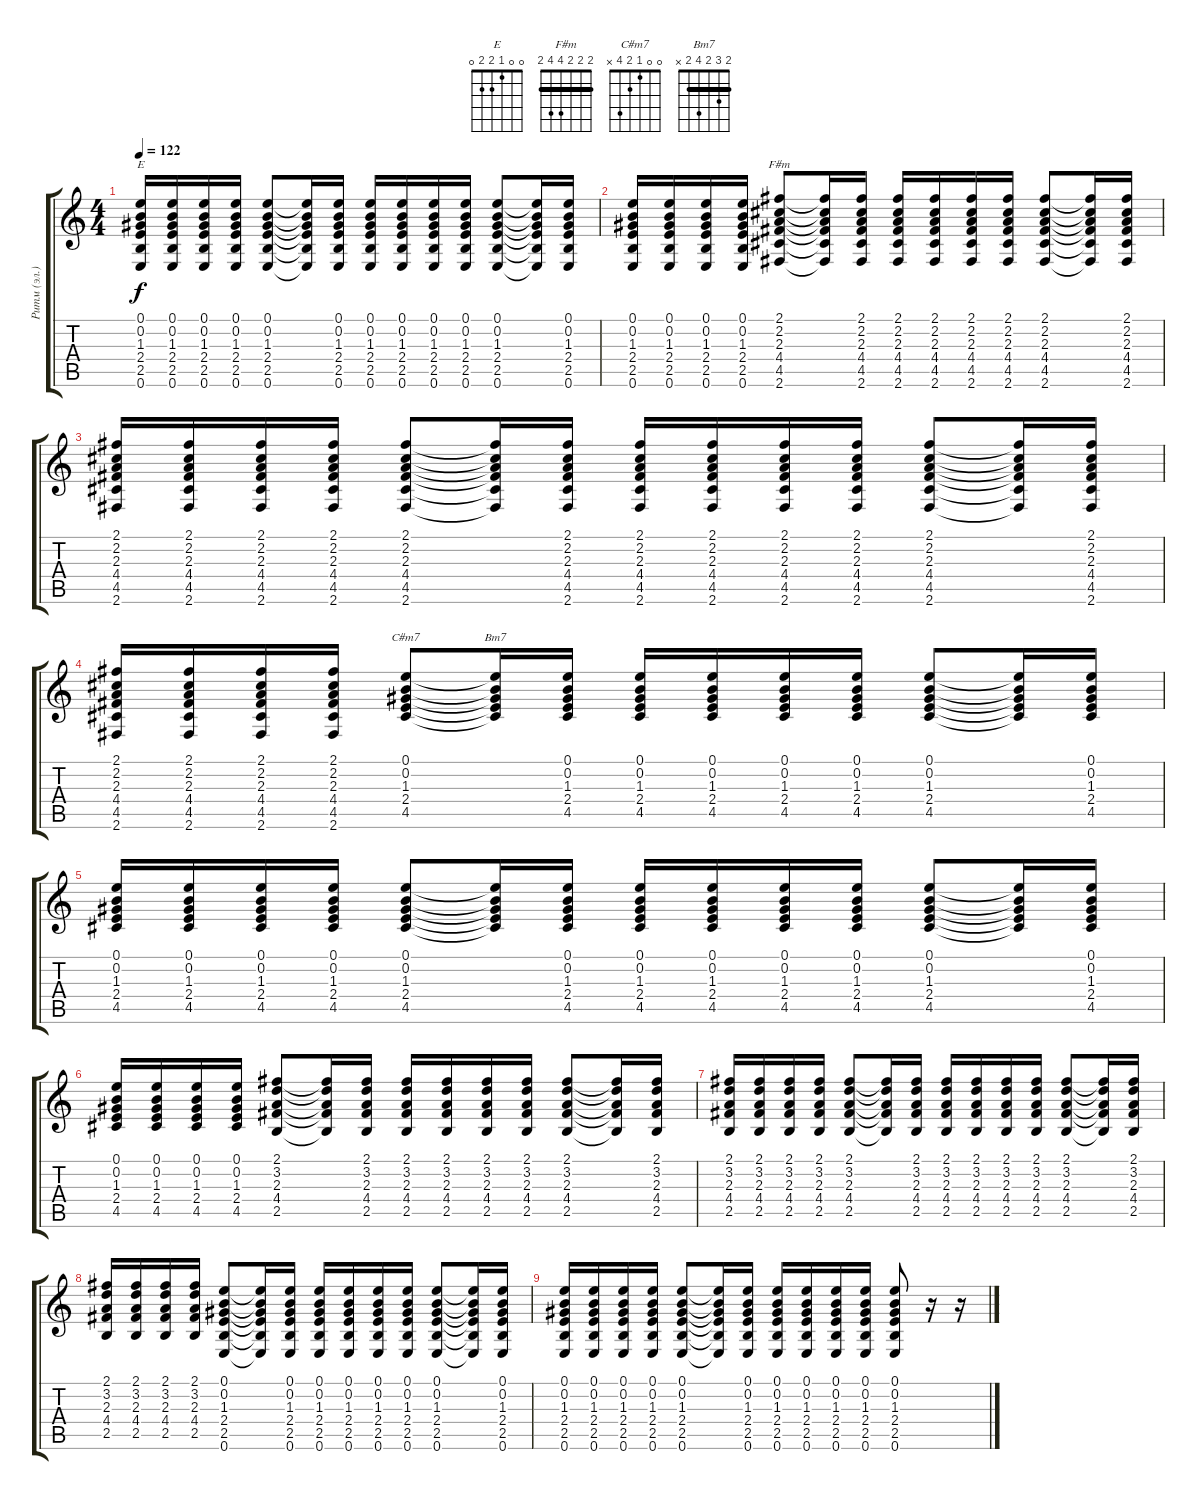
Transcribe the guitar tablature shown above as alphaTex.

\track ("Ритм (эл.)" "Ритм (эл.)") {instrument electricguitarclean}
\staff {score tabs}
\tuning (E4 B3 G3 D3 A2 E2) {hide}
\chord ("E" 0 0 1 2 2 0)
\chord ("F#m" 2 2 2 4 4 2) {barre 2}
\chord ("C#m7" 0 0 1 2 4 x)
\chord ("Bm7" 2 3 2 4 2 x) {barre 2}
\ts (4 4)
\tempo 122
\clef g2
\ks c
(0.1 0.2 1.3 2.4 2.5 0.6).16{ch "E" dy f} (0.1 0.2 1.3 2.4 2.5 0.6).16 (0.1 0.2 1.3 2.4 2.5 0.6).16 (0.1 0.2 1.3 2.4 2.5 0.6).16 (0.1 0.2 1.3 2.4 2.5 0.6).8 (0.1{t} 0.2{t} 1.3{t} 2.4{t} 2.5{t} 0.6{t}).16 (0.1 0.2 1.3 2.4 2.5 0.6).16 (0.1 0.2 1.3 2.4 2.5 0.6).16 (0.1 0.2 1.3 2.4 2.5 0.6).16 (0.1 0.2 1.3 2.4 2.5 0.6).16 (0.1 0.2 1.3 2.4 2.5 0.6).16 (0.1 0.2 1.3 2.4 2.5 0.6).8 (0.1{t} 0.2{t} 1.3{t} 2.4{t} 2.5{t} 0.6{t}).16 (0.1 0.2 1.3 2.4 2.5 0.6).16 |
(0.1 0.2 1.3 2.4 2.5 0.6).16 (0.1 0.2 1.3 2.4 2.5 0.6).16 (0.1 0.2 1.3 2.4 2.5 0.6).16 (0.1 0.2 1.3 2.4 2.5 0.6).16 (2.1 2.2 2.3 4.4 4.5 2.6).8{ch "F#m"} (2.1{t} 2.2{t} 2.3{t} 4.4{t} 4.5{t} 2.6{t}).16 (2.1 2.2 2.3 4.4 4.5 2.6).16 (2.1 2.2 2.3 4.4 4.5 2.6).16 (2.1 2.2 2.3 4.4 4.5 2.6).16 (2.1 2.2 2.3 4.4 4.5 2.6).16 (2.1 2.2 2.3 4.4 4.5 2.6).16 (2.1 2.2 2.3 4.4 4.5 2.6).8 (2.1{t} 2.2{t} 2.3{t} 4.4{t} 4.5{t} 2.6{t}).16 (2.1 2.2 2.3 4.4 4.5 2.6).16 |
(2.1 2.2 2.3 4.4 4.5 2.6).16 (2.1 2.2 2.3 4.4 4.5 2.6).16 (2.1 2.2 2.3 4.4 4.5 2.6).16 (2.1 2.2 2.3 4.4 4.5 2.6).16 (2.1 2.2 2.3 4.4 4.5 2.6).8 (2.1{t} 2.2{t} 2.3{t} 4.4{t} 4.5{t} 2.6{t}).16 (2.1 2.2 2.3 4.4 4.5 2.6).16 (2.1 2.2 2.3 4.4 4.5 2.6).16 (2.1 2.2 2.3 4.4 4.5 2.6).16 (2.1 2.2 2.3 4.4 4.5 2.6).16 (2.1 2.2 2.3 4.4 4.5 2.6).16 (2.1 2.2 2.3 4.4 4.5 2.6).8 (2.1{t} 2.2{t} 2.3{t} 4.4{t} 4.5{t} 2.6{t}).16 (2.1 2.2 2.3 4.4 4.5 2.6).16 |
(2.1 2.2 2.3 4.4 4.5 2.6).16 (2.1 2.2 2.3 4.4 4.5 2.6).16 (2.1 2.2 2.3 4.4 4.5 2.6).16 (2.1 2.2 2.3 4.4 4.5 2.6).16 (0.1 0.2 1.3 2.4 4.5).8{ch "C#m7"} (0.1{t} 0.2{t} 1.3{t} 2.4{t} 4.5{t}).16{ch "Bm7"} (0.1 0.2 1.3 2.4 4.5).16 (0.1 0.2 1.3 2.4 4.5).16 (0.1 0.2 1.3 2.4 4.5).16 (0.1 0.2 1.3 2.4 4.5).16 (0.1 0.2 1.3 2.4 4.5).16 (0.1 0.2 1.3 2.4 4.5).8 (0.1{t} 0.2{t} 1.3{t} 2.4{t} 4.5{t}).16 (0.1 0.2 1.3 2.4 4.5).16 |
(0.1 0.2 1.3 2.4 4.5).16 (0.1 0.2 1.3 2.4 4.5).16 (0.1 0.2 1.3 2.4 4.5).16 (0.1 0.2 1.3 2.4 4.5).16 (0.1 0.2 1.3 2.4 4.5).8 (0.1{t} 0.2{t} 1.3{t} 2.4{t} 4.5{t}).16 (0.1 0.2 1.3 2.4 4.5).16 (0.1 0.2 1.3 2.4 4.5).16 (0.1 0.2 1.3 2.4 4.5).16 (0.1 0.2 1.3 2.4 4.5).16 (0.1 0.2 1.3 2.4 4.5).16 (0.1 0.2 1.3 2.4 4.5).8 (0.1{t} 0.2{t} 1.3{t} 2.4{t} 4.5{t}).16 (0.1 0.2 1.3 2.4 4.5).16 |
(0.1 0.2 1.3 2.4 4.5).16 (0.1 0.2 1.3 2.4 4.5).16 (0.1 0.2 1.3 2.4 4.5).16 (0.1 0.2 1.3 2.4 4.5).16 (2.1 3.2 2.3 4.4 2.5).8 (2.1{t} 3.2{t} 2.3{t} 4.4{t} 2.5{t}).16 (2.1 3.2 2.3 4.4 2.5).16 (2.1 3.2 2.3 4.4 2.5).16 (2.1 3.2 2.3 4.4 2.5).16 (2.1 3.2 2.3 4.4 2.5).16 (2.1 3.2 2.3 4.4 2.5).16 (2.1 3.2 2.3 4.4 2.5).8 (2.1{t} 3.2{t} 2.3{t} 4.4{t} 2.5{t}).16 (2.1 3.2 2.3 4.4 2.5).16 |
(2.1 3.2 2.3 4.4 2.5).16 (2.1 3.2 2.3 4.4 2.5).16 (2.1 3.2 2.3 4.4 2.5).16 (2.1 3.2 2.3 4.4 2.5).16 (2.1 3.2 2.3 4.4 2.5).8 (2.1{t} 3.2{t} 2.3{t} 4.4{t} 2.5{t}).16 (2.1 3.2 2.3 4.4 2.5).16 (2.1 3.2 2.3 4.4 2.5).16 (2.1 3.2 2.3 4.4 2.5).16 (2.1 3.2 2.3 4.4 2.5).16 (2.1 3.2 2.3 4.4 2.5).16 (2.1 3.2 2.3 4.4 2.5).8 (2.1{t} 3.2{t} 2.3{t} 4.4{t} 2.5{t}).16 (2.1 3.2 2.3 4.4 2.5).16 |
(2.1 3.2 2.3 4.4 2.5).16 (2.1 3.2 2.3 4.4 2.5).16 (2.1 3.2 2.3 4.4 2.5).16 (2.1 3.2 2.3 4.4 2.5).16 (0.1 0.2 1.3 2.4 2.5 0.6).8 (0.1{t} 0.2{t} 1.3{t} 2.4{t} 2.5{t} 0.6{t}).16 (0.1 0.2 1.3 2.4 2.5 0.6).16 (0.1 0.2 1.3 2.4 2.5 0.6).16 (0.1 0.2 1.3 2.4 2.5 0.6).16 (0.1 0.2 1.3 2.4 2.5 0.6).16 (0.1 0.2 1.3 2.4 2.5 0.6).16 (0.1 0.2 1.3 2.4 2.5 0.6).8 (0.1{t} 0.2{t} 1.3{t} 2.4{t} 2.5{t} 0.6{t}).16 (0.1 0.2 1.3 2.4 2.5 0.6).16 |
(0.1 0.2 1.3 2.4 2.5 0.6).16 (0.1 0.2 1.3 2.4 2.5 0.6).16 (0.1 0.2 1.3 2.4 2.5 0.6).16 (0.1 0.2 1.3 2.4 2.5 0.6).16 (0.1 0.2 1.3 2.4 2.5 0.6).8 (0.1{t} 0.2{t} 1.3{t} 2.4{t} 2.5{t} 0.6{t}).16 (0.1 0.2 1.3 2.4 2.5 0.6).16 (0.1 0.2 1.3 2.4 2.5 0.6).16 (0.1 0.2 1.3 2.4 2.5 0.6).16 (0.1 0.2 1.3 2.4 2.5 0.6).16 (0.1 0.2 1.3 2.4 2.5 0.6).16 (0.1 0.2 1.3 2.4 2.5 0.6).8 r.16 r.16
